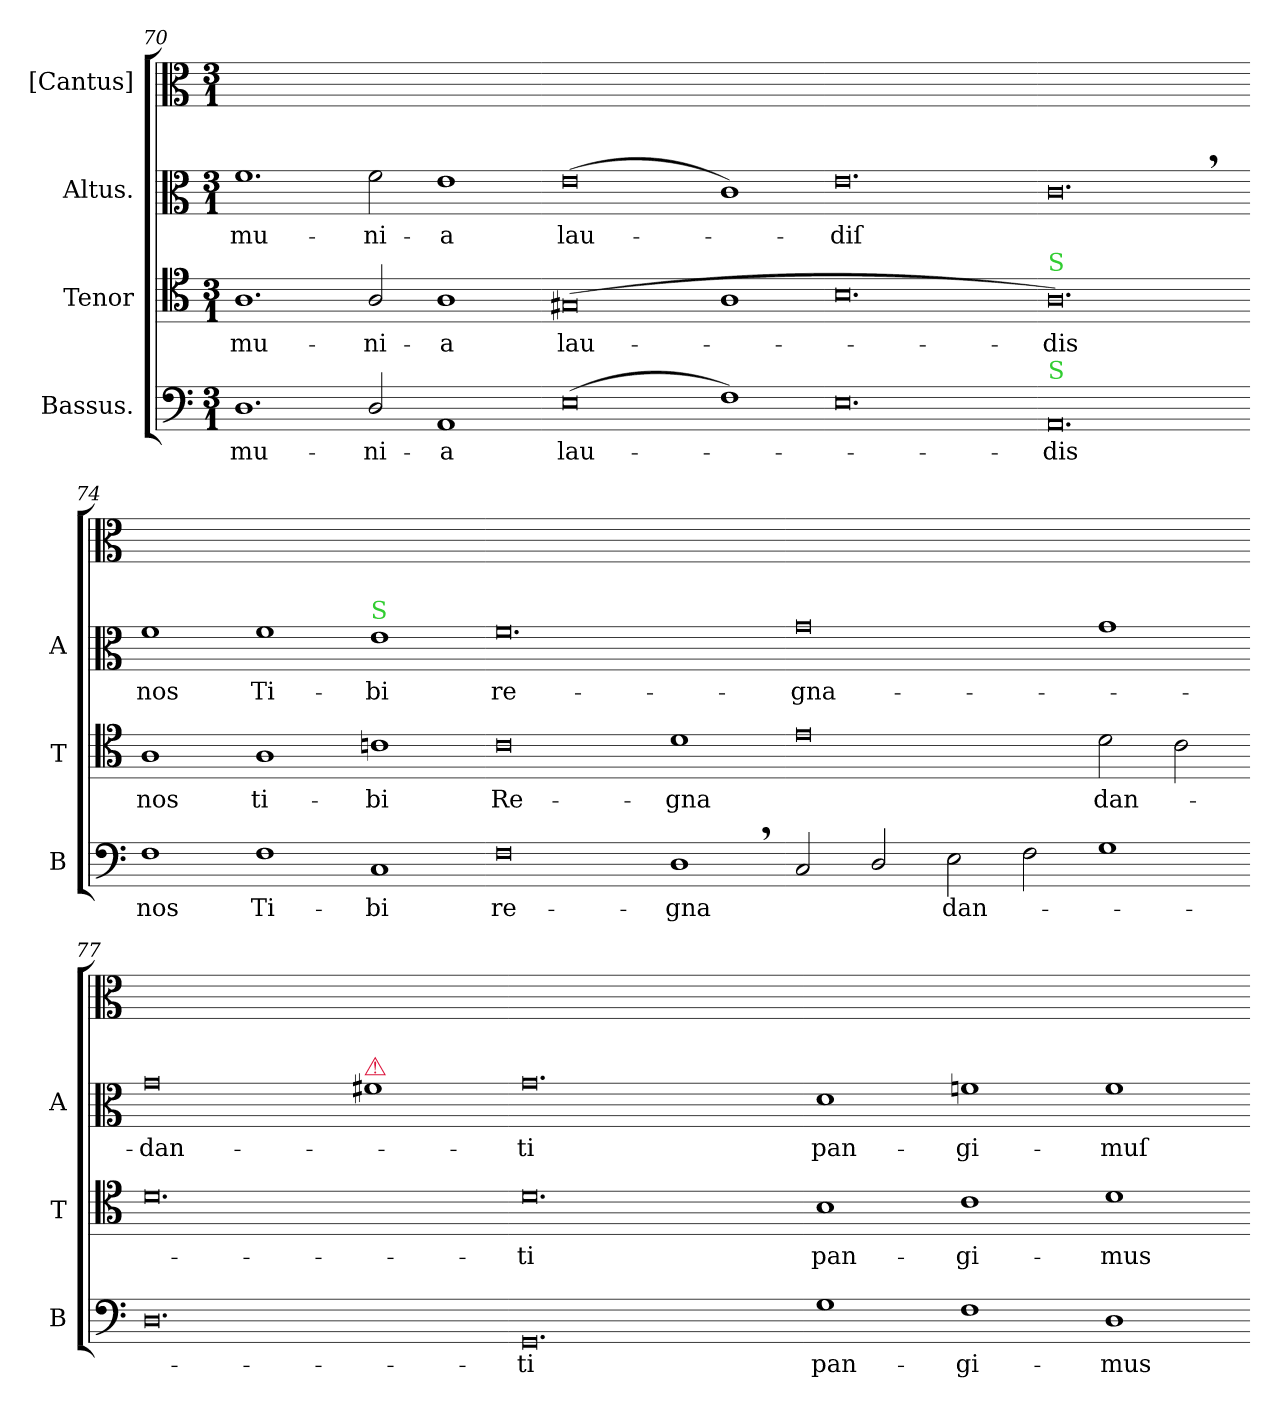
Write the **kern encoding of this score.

**kern	**text	**kern	**text	**kern	**text	**kern
*part4	*part4	*part3	*part3	*part2	*part2	*part1
*staff4	*staff4	*staff3	*staff3	*staff2	*staff2	*staff1
*I"Bassus.	*	*I"Tenor	*	*I"Altus.	*	*I"[Cantus]
*I'B	*	*I'T	*	*I'A	*	*
*clefF4	*	*clefC4	*	*clefC3	*	*clefC3
*k[]	*	*k[]	*	*k[]	*	*k[]
*M3/1	*	*M3/1	*	*M3/1	*	*M3/1
=70	=70	=70	=70	=70	=70	=70
1.D	mu-	1.A	mu-	1.f	mu-	1%3ryy
2D/	-ni-	2A/	-ni-	2f\	-ni-	.
1AA	-a	1A	-a	1e	-a	.
=71-	=71-	=71-	=71-	=71-	=71-	=71-
(>0E	lau-	(>0G#X	lau-	(>0e	lau-	1%3ryy
1F)	.	1A	.	1c)	.	.
=72-	=72-	=72-	=72-	=72-	=72-	=72-
0.E	.	0.B	.	0.e	-diſ	1%3ryy
=73-	=73-	=73-	=73-	=73-	=73-	=73-
!	!	!LO:TX:a:color=limegreen:t=S	!	!	!	!
!LO:TX:a:color=limegreen:t=S	!	!	!	!	!	!
0.AA	-dis	0.A)	-dis	0.c,<	.	1%3ryy
=74-	=74-	=74-	=74-	=74-	=74-	=74-
1F	nos	1A	nos	1f	nos	1%3ryy
1F	Ti-	1A	ti-	1f	Ti-	.
!	!	!	!	!LO:TX:a:color=limegreen:t=S	!	!
1C	-bi	1cn	-bi	1e	-bi	.
=75-	=75-	=75-	=75-	=75-	=75-	=75-
0F	re-	0c	Re-	0.f	re-	1%3ryy
1D,<	-gna	1d	-gna	.	.	.
=76-	=76-	=76-	=76-	=76-	=76-	=76-
2C/	.	0e	.	0g	-gna-	1%3ryy
2D/	.	.	.	.	.	.
2E\	dan-	.	.	.	.	.
2F\	.	.	.	.	.	.
1G	.	2d\	dan-	1g	.	.
.	.	2c\	.	.	.	.
=77-	=77-	=77-	=77-	=77-	=77-	=77-
0.D	.	0.d	.	0g	-dan-	1%3ryy
!	!	!	!	!LO:TX:a:color=crimson:t=⚠	!	!
.	.	.	.	1f#X	.	.
=78-	=78-	=78-	=78-	=78-	=78-	=78-
0.GG	-ti	0.d	-ti	0.g	-ti	1%3ryy
=79-	=79-	=79-	=79-	=79-	=79-	=79-
1G	pan-	1B	pan-	1d	pan-	1%3ryy
1F	-gi-	1c	-gi-	1fn	-gi-	.
1D	-mus	1d	-mus	1f	-muſ	.
=-	=-	=-	=-	=-	=-	=-
*-	*-	*-	*-	*-	*-	*-
